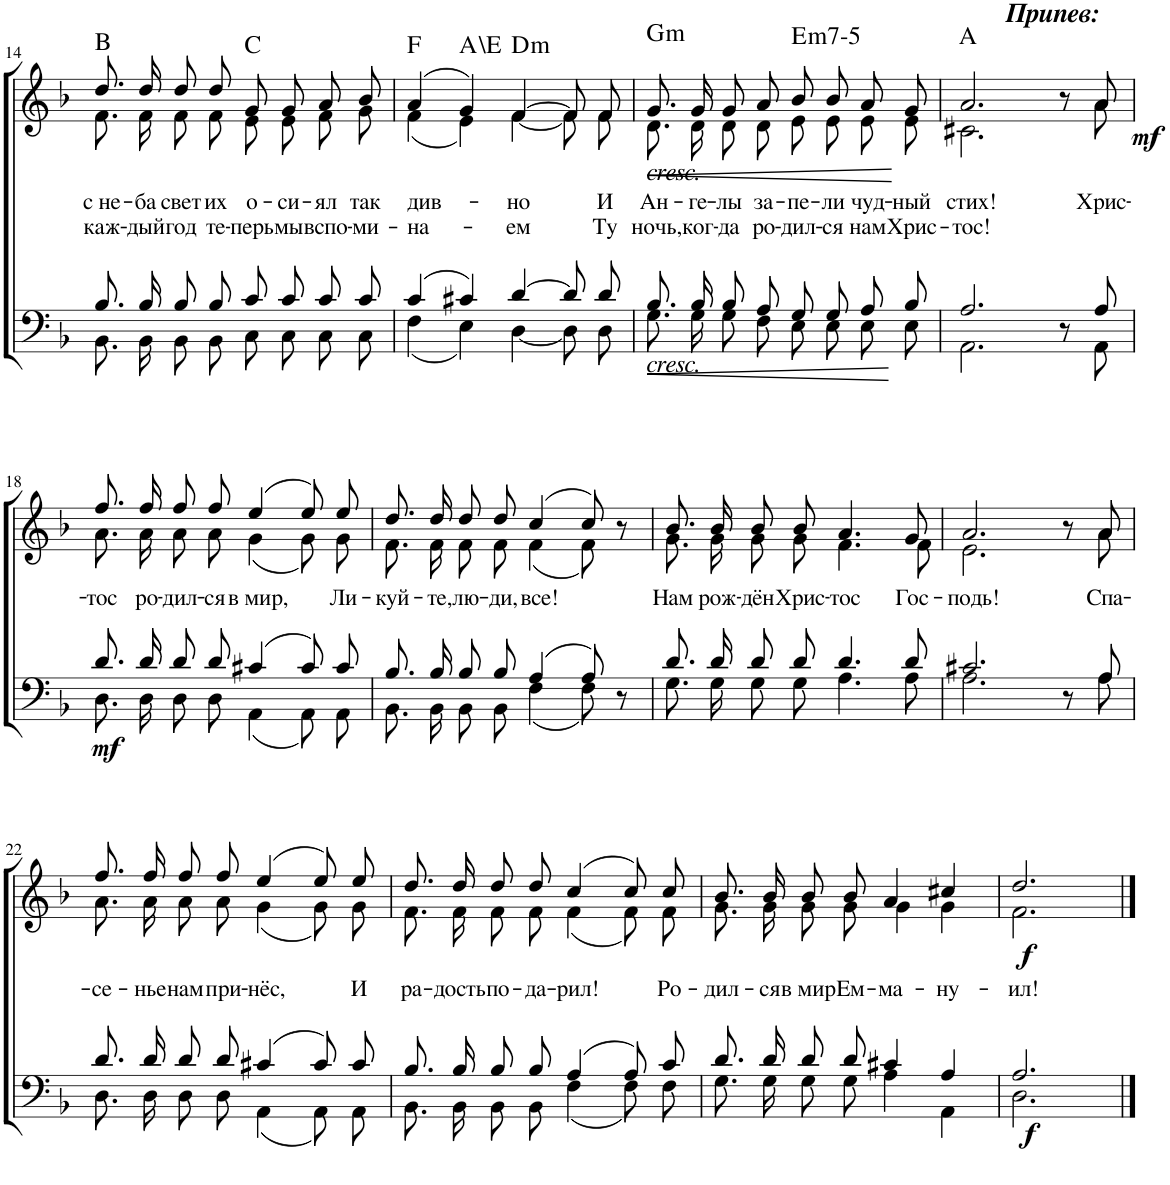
**kern	**dynam	**kern	**text	**text	**dynam	**harte
*part2	*part2	*part1	*part1	*part1	*part1	*part1
*staff2	*staff2	*staff1	*staff1	*staff1	*staff1	*
*I"T B	*	*I"S A	*	*	*	*
!!LO:PB:g=z
*clefF4	*	*clefG2	*	*	*	*
*k[b-]	*	*k[b-]	*	*	*	*
*M4/4	*	*M4/4	*	*	*	*
=14	=14	=14	=14	=14	=14	=14
*^	*	*	*	*	*	*
!	!	!	!	!LO:LY:b	!LO:LY:b	!	!
*	*	*	*^	*	*	*	*
8.B-/L	8.BB-\L	.	8.dd/L	8.f\L	с не-	каж-	.	B:maj
!	!	!	!	!	!LO:LY:b	!LO:LY:b	!	!
16B-/Jk	16BB-\Jk	.	16dd/Jk	16f\Jk	-ба	-дый	.	.
!	!	!	!	!	!LO:LY:b	!LO:LY:b	!	!
8B-/L	8BB-\L	.	8dd/L	8f\L	свет	год	.	.
!	!	!	!	!	!LO:LY:b	!LO:LY:b	!	!
8B-/J	8BB-\J	.	8dd/J	8f\J	их	те-	.	.
!	!	!	!	!	!LO:LY:b	!LO:LY:b	!	!
8c/L	8C\L	.	8g/L	8e\L	о-	-перь	.	C:maj
!	!	!	!	!	!LO:LY:b	!LO:LY:b	!	!
8c/J	8C\J	.	8g/J	8e\J	-си-	мы	.	.
!	!	!	!	!	!LO:LY:b	!LO:LY:b	!	!
8c/L	8C\L	.	8a/L	8f\L	-ял	вспо-	.	.
!	!	!	!	!	!LO:LY:b	!LO:LY:b	!	!
8c/J	8C\J	.	8b-/J	8g\J	так	-ми-	.	.
=15	=15	=15	=15	=15	=15	=15	=15	=15
!	!	!	!	!	!LO:LY:b	!LO:LY:b	!	!
(4c/	(4F\	.	(4a/	(4f\	див-	-на-	.	F:maj
4c#X/)	4E\)	.	4g/)	4e\)	.	.	.	A:maj
!	!	!	!	!	!LO:LY:b	!LO:LY:b	!	!LO:H:kt=m
[4d/	[4D\	.	[4f/	[4f\	-но	-ем	.	D:min
8d/L]	8D\L]	.	8f/L]	8f\L]	.	.	.	.
!	!	!	!	!	!LO:LY:b	!LO:LY:b	!	!
8d/J	8D\J	.	8f/J	8f\J	И	Ту	.	.
=16	=16	=16	=16	=16	=16	=16	=16	=16
!	!	!	!LO:TX:b:i:t=cresc.	!	!	!	!	!
!LO:TX:b:i:t=cresc.	!	!	!	!	!	!	!	!
!	!	!LO:HP:b	!	!	!LO:LY:b	!LO:LY:b	!LO:HP:b	!LO:H:kt=m
8.B-/L	8.G\L	<	8.g/L	8.d\L	Ан-	ночь,	<	G:min
!	!	!	!	!	!LO:LY:b	!LO:LY:b	!	!
16B-/Jk	16G\Jk	.	16g/Jk	16d\Jk	-ге-	ког-	.	.
!	!	!	!	!	!LO:LY:b	!LO:LY:b	!	!
8B-/L	8G\L	.	8g/L	8d\L	-лы	-да	.	.
!	!	!	!	!	!LO:LY:b	!LO:LY:b	!	!
8A/J	8F\J	.	8a/J	8d\J	за-	ро-	.	.
!	!	!	!	!	!LO:LY:b	!LO:LY:b	!	!LO:H:kt=m7-5
8G/L	8E\L	.	8b-/L	8e\L	-пе-	-дил-	.	E:hdim7
!	!	!	!	!	!LO:LY:b	!LO:LY:b	!	!
8G/J	8E\J	.	8b-/J	8e\J	-ли	-ся	.	.
!	!	!	!	!	!LO:LY:b	!LO:LY:b	!	!
8A/L	8E\L	.	8a/L	8e\L	чуд-	нам	.	.
!	!	!	!	!	!LO:LY:b	!LO:LY:b	!	!
8B-/J	8E\J	.	8g/J	8e\J	-ный	Хрис-	.	.
*v	*v	*	*	*	*	*	*	*
*	*	*v	*v	*	*	*	*
.	[	.	.	.	[	.
=17	=17	=17	=17	=17	=17	=17
*^	*	*	*	*	*	*
!	!	!	!	!LO:LY:b	!LO:LY:b	!	!
*	*	*	*^	*	*	*	*
2.A/	2.AA\	.	2.a/	2.c#X\	стих!	-тос!	.	A:maj
8r	8ryy	.	8r	8ryy	.	.	.	.
!	!	!	!LO:TX:a:Bi:t=Припев&colon;	!	!	!	!	!
!	!	!	!	!	!LO:LY:b	!	!LO:DY:b	!
8A/	8AA\	.	8a/	8a\	Хрис-	.	mf	.
!!LO:LB:g=z	!!
=18	=18	=18	=18	=18	=18	=18	=18	=18
!	!	!LO:DY:b	!	!	!LO:LY:b	!	!	!
8.d/L	8.D\L	mf	8.ff/L	8.a\L	-тос	.	.	.
!	!	!	!	!	!LO:LY:b	!	!	!
16d/Jk	16D\Jk	.	16ff/Jk	16a\Jk	ро-	.	.	.
!	!	!	!	!	!LO:LY:b	!	!	!
8d/L	8D\L	.	8ff/L	8a\L	-дил-	.	.	.
!	!	!	!	!	!LO:LY:b	!	!	!
8d/J	8D\J	.	8ff/J	8a\J	-ся	.	.	.
!	!	!	!	!	!LO:LY:b	!	!	!
(4c#X/	(4AA\	.	(4ee/	(4g\	в мир,	.	.	.
8c#/L)	8AA\L)	.	8ee/L)	8g\L)	.	.	.	.
!	!	!	!	!	!LO:LY:b	!	!	!
8c#/J	8AA\J	.	8ee/J	8g\J	Ли-	.	.	.
=19	=19	=19	=19	=19	=19	=19	=19	=19
!	!	!	!	!	!LO:LY:b	!	!	!
8.B-/L	8.BB-\	.	8.dd/L	8.f\	-куй-	.	.	.
!	!	!	!	!	!LO:LY:b	!	!	!
16B-/Jk	16BB-\KL	.	16dd/Jk	16f\KL	-те,	.	.	.
!	!	!	!	!	!LO:LY:b	!	!	!
8B-/L	8BB-\J	.	8dd/L	8f\J	лю-	.	.	.
!	!	!	!	!	!LO:LY:b	!	!	!
8B-/J	8BB-\	.	8dd/J	8f\	-ди,	.	.	.
!	!	!	!	!	!LO:LY:b	!	!	!
(4A/	(4F\	.	(4cc/	(4f\	все!	.	.	.
8A/)	8F\)	.	8cc/)	8f\)	.	.	.	.
8r	8ryy	.	8r	8ryy	.	.	.	.
=20	=20	=20	=20	=20	=20	=20	=20	=20
!	!	!	!	!	!LO:LY:b	!	!	!
8.d/L	8.G\L	.	8.b-/L	8.g\L	Нам	.	.	.
!	!	!	!	!	!LO:LY:b	!	!	!
16d/Jk	16G\Jk	.	16b-/Jk	16g\Jk	рож-	.	.	.
!	!	!	!	!	!LO:LY:b	!	!	!
8d/L	8G\L	.	8b-/L	8g\L	-дён	.	.	.
!	!	!	!	!	!LO:LY:b	!	!	!
8d/J	8G\J	.	8b-/J	8g\J	Хрис-	.	.	.
!	!	!	!	!	!LO:LY:b	!	!	!
4.d/	4.A\	.	4.a/	4.f\	-тос	.	.	.
!	!	!	!	!	!LO:LY:b	!	!	!
8d/	8A\	.	8g/	8f\	Гос-	.	.	.
=21	=21	=21	=21	=21	=21	=21	=21	=21
!	!	!	!	!	!LO:LY:b	!	!	!
2.c#X/	2.A\	.	2.a/	2.e\	-подь!	.	.	.
8r	8ryy	.	8r	8ryy	.	.	.	.
!	!	!	!	!	!LO:LY:b	!	!	!
8A/	8A\	.	8a/	8a\	Спа-	.	.	.
!!LO:LB:g=z	!!
=22	=22	=22	=22	=22	=22	=22	=22	=22
!	!	!	!	!	!LO:LY:b	!	!	!
8.d/L	8.D\L	.	8.ff/L	8.a\L	-се-	.	.	.
!	!	!	!	!	!LO:LY:b	!	!	!
16d/Jk	16D\Jk	.	16ff/Jk	16a\Jk	-нье	.	.	.
!	!	!	!	!	!LO:LY:b	!	!	!
8d/L	8D\L	.	8ff/L	8a\L	нам	.	.	.
!	!	!	!	!	!LO:LY:b	!	!	!
8d/J	8D\J	.	8ff/J	8a\J	при-	.	.	.
!	!	!	!	!	!LO:LY:b	!	!	!
(4c#X/	(4AA\	.	(4ee/	(4g\	-нёс,	.	.	.
8c#/L)	8AA\L)	.	8ee/L)	8g\L)	.	.	.	.
!	!	!	!	!	!LO:LY:b	!	!	!
8c#/J	8AA\J	.	8ee/J	8g\J	И	.	.	.
=23	=23	=23	=23	=23	=23	=23	=23	=23
!	!	!	!	!	!LO:LY:b	!	!	!
8.B-/L	8.BB-\L	.	8.dd/L	8.f\L	ра-	.	.	.
!	!	!	!	!	!LO:LY:b	!	!	!
16B-/Jk	16BB-\Jk	.	16dd/Jk	16f\Jk	-дость	.	.	.
!	!	!	!	!	!LO:LY:b	!	!	!
8B-/L	8BB-\L	.	8dd/L	8f\L	по-	.	.	.
!	!	!	!	!	!LO:LY:b	!	!	!
8B-/J	8BB-\J	.	8dd/J	8f\J	-да-	.	.	.
!	!	!	!	!	!LO:LY:b	!	!	!
(4A/	(4F\	.	(4cc/	(4f\	-рил!	.	.	.
8A/L)	8F\L)	.	8cc/L)	8f\L)	.	.	.	.
!	!	!	!	!	!LO:LY:b	!	!	!
8c/J	8F\J	.	8cc/J	8f\J	Ро-	.	.	.
=24	=24	=24	=24	=24	=24	=24	=24	=24
!	!	!	!	!	!LO:LY:b	!	!	!
8.d/L	8.G\L	.	8.b-/L	8.g\L	-дил-	.	.	.
!	!	!	!	!	!LO:LY:b	!	!	!
16d/Jk	16G\Jk	.	16b-/Jk	16g\Jk	-ся	.	.	.
!	!	!	!	!	!LO:LY:b	!	!	!
8d/L	8G\L	.	8b-/L	8g\L	в мир	.	.	.
!	!	!	!	!	!LO:LY:b	!	!	!
8d/J	8G\J	.	8b-/J	8g\J	Ем-	.	.	.
!	!	!	!	!	!LO:LY:b	!	!	!
4c#X/	4A\	.	4a/	4g\	-ма-	.	.	.
!	!	!	!	!	!LO:LY:b	!	!	!
4A/	4AA\	.	4cc#X/	4g\	-ну-	.	.	.
=25	=25	=25	=25	=25	=25	=25	=25	=25
!	!	!LO:DY:b	!	!	!LO:LY:b	!	!LO:DY:b	!
2.A/	2.D\	f	2.dd/	2.f\	-ил!	.	f	.
*v	*v	*	*	*	*	*	*	*
*	*	*v	*v	*	*	*	*
==	==	==	==	==	==	==
*-	*-	*-	*-	*-	*-	*-
